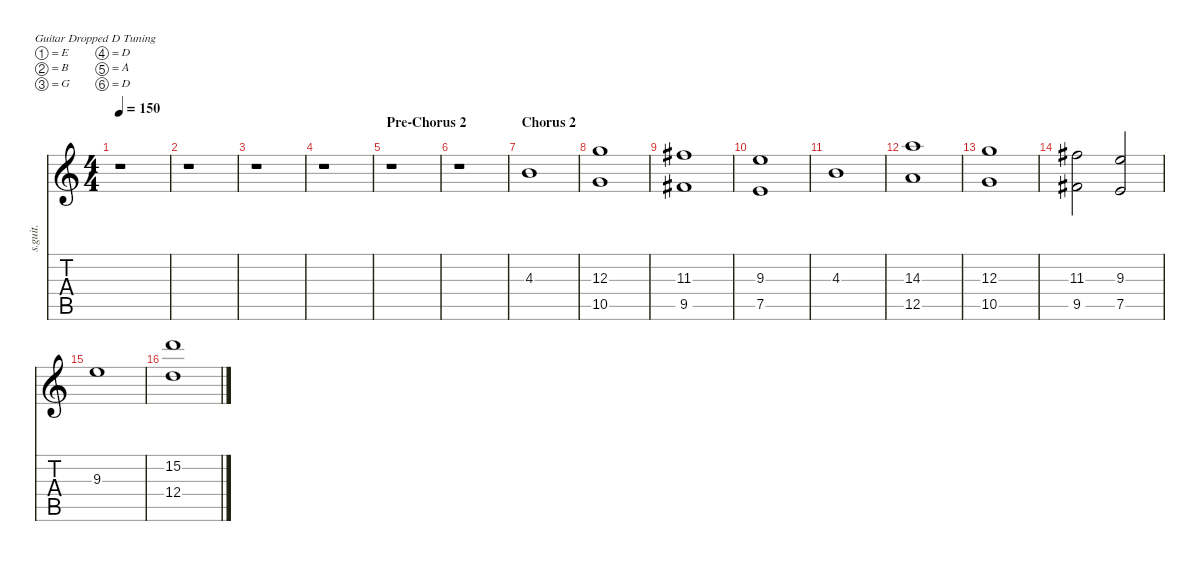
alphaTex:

\defaultSystemsLayout 4
\hideDynamics
\bracketExtendMode nobrackets
\track ("Strings 1" "s.guit.") {instrument stringensemble1}
\staff {score tabs}
\tuning (E4 B3 G3 D3 A2 D2)
\displaytranspose 12
\ts (4 4)
\tempo 150
\clef g2
\ks c
r.1{dy f} |
r.1 |
r.1 |
r.1 |
\section ("" "Pre-Chorus 2")
r.1 |
r.1 |
\section ("" "Chorus 2")
4.3.1{lyrics (0 "") lyrics (1 "") lyrics (2 "") lyrics (3 "") lyrics (4 "")} |
(12.3 10.5).1{lyrics (0 "") lyrics (1 "") lyrics (2 "") lyrics (3 "") lyrics (4 "")} |
(11.3{acc #} 9.5{acc #}).1{lyrics (0 "") lyrics (1 "") lyrics (2 "") lyrics (3 "") lyrics (4 "")} |
(9.3 7.5).1{lyrics (0 "") lyrics (1 "") lyrics (2 "") lyrics (3 "") lyrics (4 "")} |
4.3.1{lyrics (0 "") lyrics (1 "") lyrics (2 "") lyrics (3 "") lyrics (4 "")} |
(14.3 12.5).1{lyrics (0 "") lyrics (1 "") lyrics (2 "") lyrics (3 "") lyrics (4 "")} |
(12.3 10.5).1{lyrics (0 "") lyrics (1 "") lyrics (2 "") lyrics (3 "") lyrics (4 "")} |
(11.3{acc #} 9.5{acc #}).2{lyrics (0 "") lyrics (1 "") lyrics (2 "") lyrics (3 "") lyrics (4 "")} (9.3 7.5).2{lyrics (0 "") lyrics (1 "") lyrics (2 "") lyrics (3 "") lyrics (4 "")} |
9.3.1{lyrics (0 "") lyrics (1 "") lyrics (2 "") lyrics (3 "") lyrics (4 "")} |
(15.2 12.4).1{lyrics (0 "") lyrics (1 "") lyrics (2 "") lyrics (3 "") lyrics (4 "")}
